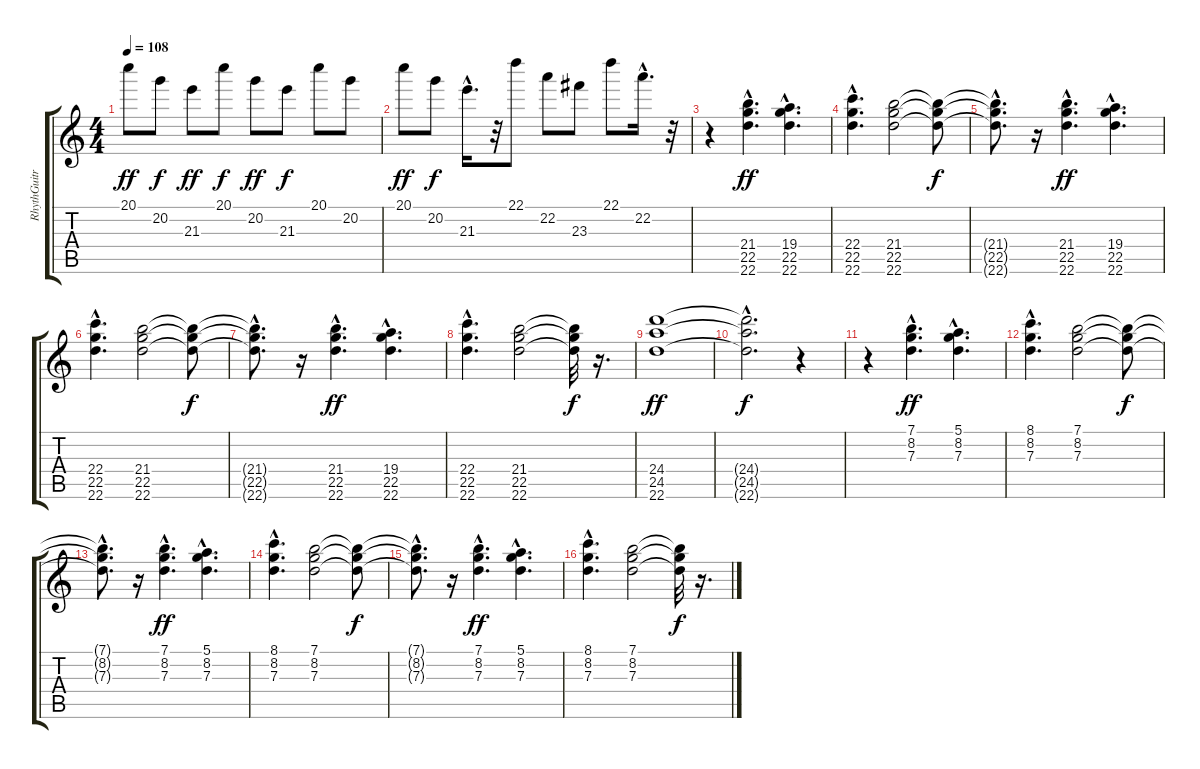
\track ("RhythGuitr" "RhythGuitr") {instrument electricguitarclean}
\staff {score tabs}
\tuning (E4 B3 G3 D3 A2 E2) {hide}
\ts (4 4)
\tempo 108
\clef g2
\ks c
20.1.8{dy ff} 20.2.8{dy f} 21.3.8{dy ff} 20.1.8{dy f} 20.2.8{dy ff} 21.3.8{dy f} 20.1.8 20.2.8 |
20.1.8{dy ff} 20.2.8{dy f} 21.3{hac}.16{d} r.32 22.1.8 22.2.8 23.3.8 22.1.8 22.2{hac}.16{d} r.32 |
r.4 (21.4{hac} 22.5 22.6).4{d dy ff} (19.4{hac} 22.5 22.6).4{d} |
(22.4{hac} 22.5 22.6).4{d} (21.4 22.5 22.6).2 (21.4{t} 22.5{t} 22.6{t}).8{dy f} |
(21.4{hac t} 22.5{hac t} 22.6{hac t}).8{d} r.16 (21.4{hac} 22.5 22.6).4{d dy ff} (19.4{hac} 22.5 22.6).4{d} |
(22.4{hac} 22.5 22.6).4{d} (21.4 22.5 22.6).2 (21.4{t} 22.5{t} 22.6{t}).8{dy f} |
(21.4{hac t} 22.5{hac t} 22.6{hac t}).8{d} r.16 (21.4{hac} 22.5 22.6).4{d dy ff} (19.4{hac} 22.5 22.6).4{d} |
(22.4{hac} 22.5 22.6).4{d} (21.4 22.5 22.6).2 (21.4{t} 22.5{t} 22.6{t}).32{dy f} r.16{d} |
(24.4 24.5 22.6).1{dy ff} |
(24.4{hac t} 24.5{hac t} 22.6{hac t}).2{d dy f} r.4 |
r.4 (7.1{hac} 8.2 7.3).4{d dy ff} (5.1{hac} 8.2 7.3).4{d} |
(8.1{hac} 8.2 7.3).4{d} (7.1 8.2 7.3).2 (7.1{t} 8.2{t} 7.3{t}).8{dy f} |
(7.1{hac t} 8.2{hac t} 7.3{hac t}).8{d} r.16 (7.1{hac} 8.2 7.3).4{d dy ff} (5.1{hac} 8.2 7.3).4{d} |
(8.1{hac} 8.2 7.3).4{d} (7.1 8.2 7.3).2 (7.1{t} 8.2{t} 7.3{t}).8{dy f} |
(7.1{hac t} 8.2{hac t} 7.3{hac t}).8{d} r.16 (7.1{hac} 8.2 7.3).4{d dy ff} (5.1{hac} 8.2 7.3).4{d} |
(8.1{hac} 8.2 7.3).4{d} (7.1 8.2 7.3).2 (7.1{t} 8.2{t} 7.3{t}).32{dy f} r.16{d}
